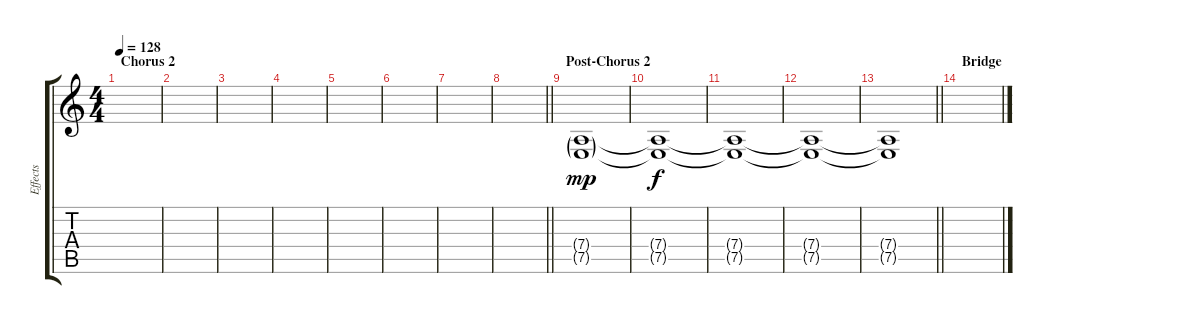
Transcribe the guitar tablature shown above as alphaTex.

\track ("Effects" "Effects") {instrument drawbarorgan}
\staff {score tabs}
\tuning (E4 B3 G3 D3 A2 E2) {hide}
\ts (4 4)
\section ("" "Chorus 2")
\tempo 128
\clef g2
\ks c
|
|
|
|
|
|
|
\barLineRight lightlight
|
\section ("" "Post-Chorus 2")
(7.4{g} 7.5{g}).1{dy mp} |
(7.4{t} 7.5{t}).1{dy f} |
(7.4{t} 7.5{t}).1 |
(7.4{t} 7.5{t}).1 |
\barLineRight lightlight
(7.4{t} 7.5{t}).1 |
\section ("" "Bridge")
